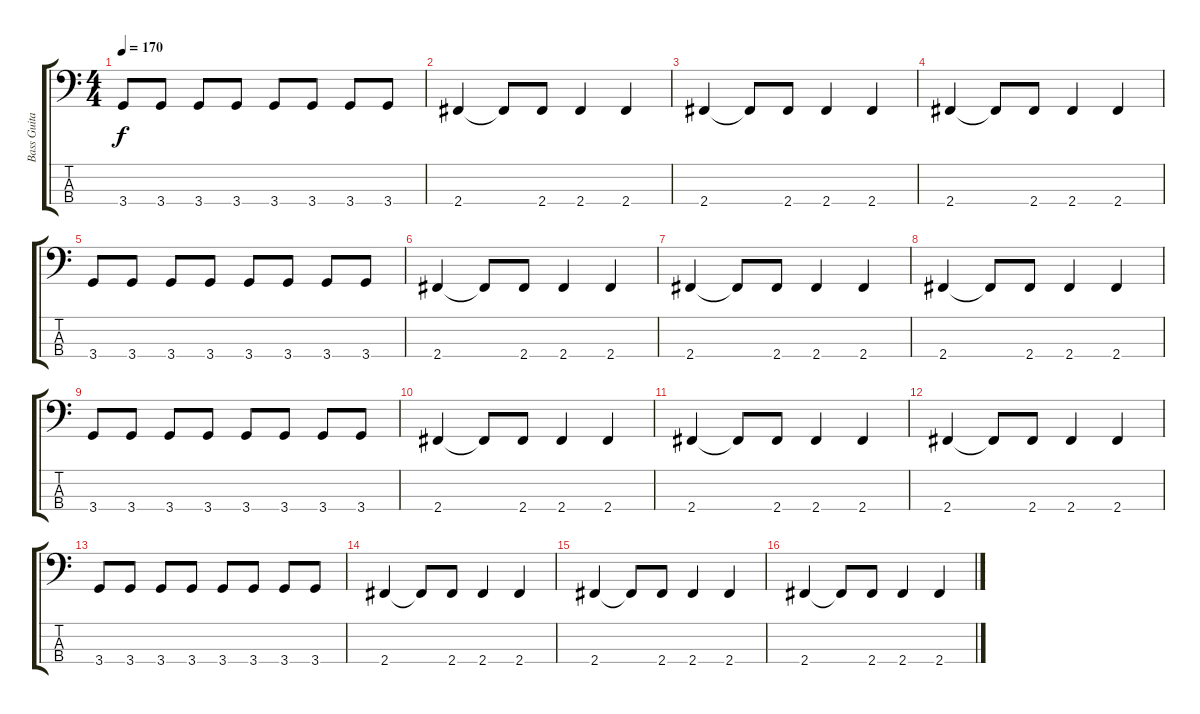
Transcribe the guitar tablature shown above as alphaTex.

\track ("Bass Guitar" "Bass Guita") {instrument electricbassfinger}
\staff {score tabs}
\tuning (G2 D2 A1 E1) {hide}
\ts (4 4)
\tempo 170
\clef f4
\ks c
3.4.8{dy f} 3.4.8 3.4.8 3.4.8 3.4.8 3.4.8 3.4.8 3.4.8 |
2.4.4 2.4{t}.8 2.4.8 2.4.4 2.4.4 |
2.4.4 2.4{t}.8 2.4.8 2.4.4 2.4.4 |
2.4.4 2.4{t}.8 2.4.8 2.4.4 2.4.4 |
3.4.8 3.4.8 3.4.8 3.4.8 3.4.8 3.4.8 3.4.8 3.4.8 |
2.4.4 2.4{t}.8 2.4.8 2.4.4 2.4.4 |
2.4.4 2.4{t}.8 2.4.8 2.4.4 2.4.4 |
2.4.4 2.4{t}.8 2.4.8 2.4.4 2.4.4 |
3.4.8 3.4.8 3.4.8 3.4.8 3.4.8 3.4.8 3.4.8 3.4.8 |
2.4.4 2.4{t}.8 2.4.8 2.4.4 2.4.4 |
2.4.4 2.4{t}.8 2.4.8 2.4.4 2.4.4 |
2.4.4 2.4{t}.8 2.4.8 2.4.4 2.4.4 |
3.4.8 3.4.8 3.4.8 3.4.8 3.4.8 3.4.8 3.4.8 3.4.8 |
2.4.4 2.4{t}.8 2.4.8 2.4.4 2.4.4 |
2.4.4 2.4{t}.8 2.4.8 2.4.4 2.4.4 |
2.4.4 2.4{t}.8 2.4.8 2.4.4 2.4.4
